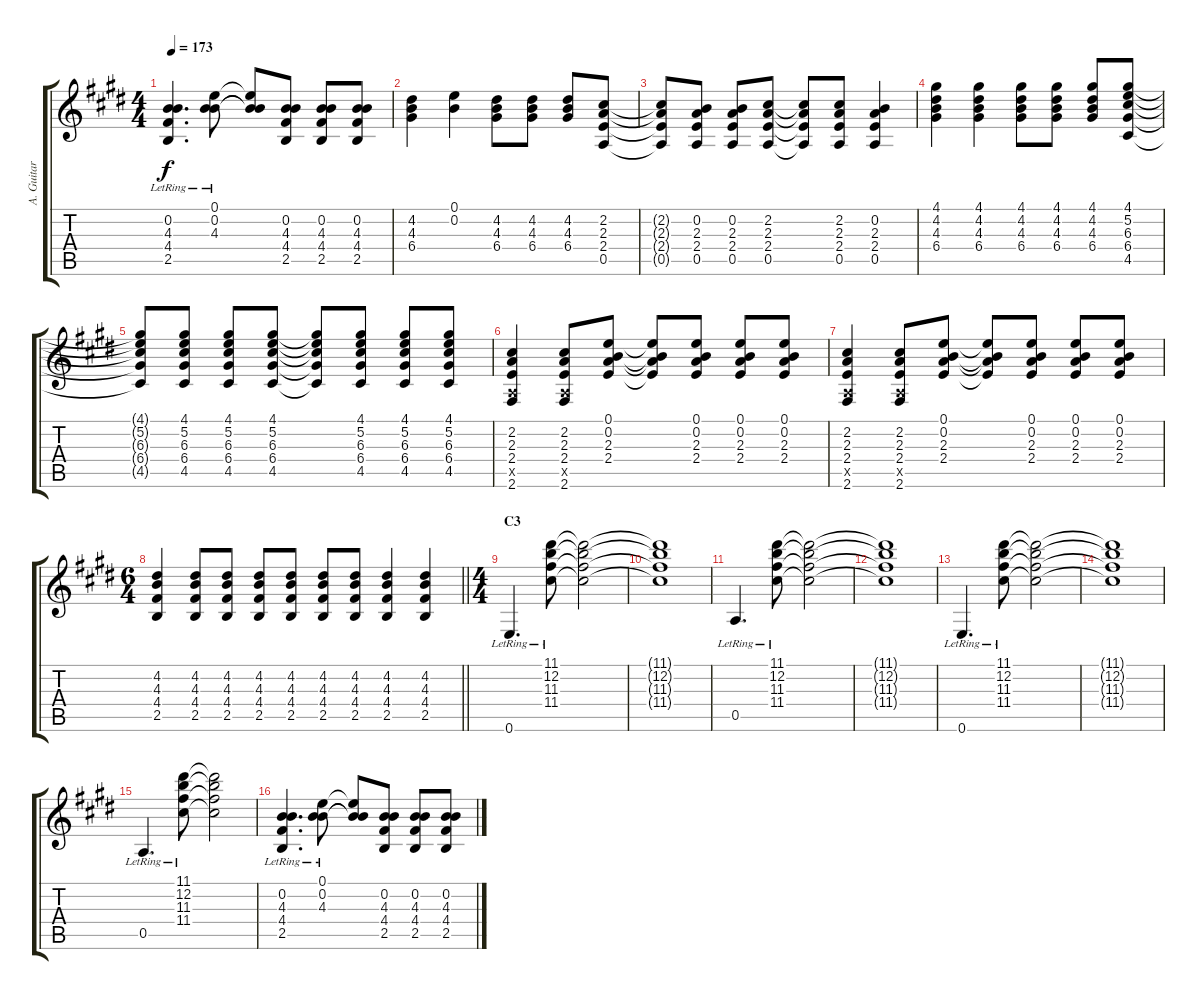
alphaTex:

\track ("A. Guitar" "A. Guitar") {instrument acousticguitarsteel}
\staff {score tabs}
\tuning (E4 B3 G3 D3 A2 E2) {hide}
\ts (4 4)
\tempo 173
\clef g2
\ks e
(0.2{lr} 4.3{lr} 4.4{lr} 2.5{lr}).4{d dy f} (0.1{lr} 0.2{lr} 4.3{lr}).8 (0.1{t} 0.2{t} 4.3{t}).8 (0.2 4.3 4.4 2.5).8 (0.2 4.3 4.4 2.5).8 (0.2 4.3 4.4 2.5).8 |
(4.2 4.3 6.4).4 (0.1 0.2).4 (4.2 4.3 6.4).8 (4.2 4.3 6.4).8 (4.2 4.3 6.4).8 (2.2 2.3 2.4 0.5).8 |
(2.2{t} 2.3{t} 2.4{t} 0.5{t}).8 (0.2 2.3 2.4 0.5).8 (0.2 2.3 2.4 0.5).8 (2.2 2.3 2.4 0.5).8 (2.2{t} 2.3{t} 2.4{t} 0.5{t}).8 (2.2 2.3 2.4 0.5).8 (0.2 2.3 2.4 0.5).4 |
(4.1 4.2 4.3 6.4).4 (4.1 4.2 4.3 6.4).4 (4.1 4.2 4.3 6.4).8 (4.1 4.2 4.3 6.4).8 (4.1 4.2 4.3 6.4).8 (4.1 5.2 6.3 6.4 4.5).8 |
(4.1{t} 5.2{t} 6.3{t} 6.4{t} 4.5{t}).8 (4.1 5.2 6.3 6.4 4.5).8 (4.1 5.2 6.3 6.4 4.5).8 (4.1 5.2 6.3 6.4 4.5).8 (4.1{t} 5.2{t} 6.3{t} 6.4{t} 4.5{t}).8 (4.1 5.2 6.3 6.4 4.5).8 (4.1 5.2 6.3 6.4 4.5).8 (4.1 5.2 6.3 6.4 4.5).8 |
(2.2 2.3 2.4 0.5{x} 2.6).4 (2.2 2.3 2.4 0.5{x} 2.6).8 (0.1 0.2 2.3 2.4).8 (0.1{t} 0.2{t} 2.3{t} 2.4{t}).8 (0.1 0.2 2.3 2.4).8 (0.1 0.2 2.3 2.4).8 (0.1 0.2 2.3 2.4).8 |
(2.2 2.3 2.4 0.5{x} 2.6).4 (2.2 2.3 2.4 0.5{x} 2.6).8 (0.1 0.2 2.3 2.4).8 (0.1{t} 0.2{t} 2.3{t} 2.4{t}).8 (0.1 0.2 2.3 2.4).8 (0.1 0.2 2.3 2.4).8 (0.1 0.2 2.3 2.4).8 |
\ts (6 4)
\barLineRight lightlight
(4.2 4.3 4.4 2.5).4 (4.2 4.3 4.4 2.5).8 (4.2 4.3 4.4 2.5).8 (4.2 4.3 4.4 2.5).8 (4.2 4.3 4.4 2.5).8 (4.2 4.3 4.4 2.5).8 (4.2 4.3 4.4 2.5).8 (4.2 4.3 4.4 2.5).4 (4.2 4.3 4.4 2.5).4 |
\ts (4 4)
\section ("" "C3")
0.6{lr}.4{d} (11.1 12.2{lr} 11.3 11.4).8 (11.1{t} 12.2{t} 11.3{t} 11.4{t}).2 |
(11.1{t} 12.2{t} 11.3{t} 11.4{t}).1 |
0.5{lr}.4{d} (11.1{lr} 12.2{lr} 11.3{lr} 11.4{lr}).8 (11.1{t} 12.2{t} 11.3{t} 11.4{t}).2 |
(11.1{t} 12.2{t} 11.3{t} 11.4{t}).1 |
0.6{lr}.4{d} (11.1 12.2{lr} 11.3 11.4).8 (11.1{t} 12.2{t} 11.3{t} 11.4{t}).2 |
(11.1{t} 12.2{t} 11.3{t} 11.4{t}).1 |
0.5{lr}.4{d} (11.1{lr} 12.2{lr} 11.3{lr} 11.4{lr}).8 (11.1{t} 12.2{t} 11.3{t} 11.4{t}).2 |
(0.2{lr} 4.3{lr} 4.4{lr} 2.5{lr}).4{d} (0.1{lr} 0.2{lr} 4.3{lr}).8 (0.1{t} 0.2{t} 4.3{t}).8 (0.2 4.3 4.4 2.5).8 (0.2 4.3 4.4 2.5).8 (0.2 4.3 4.4 2.5).8
